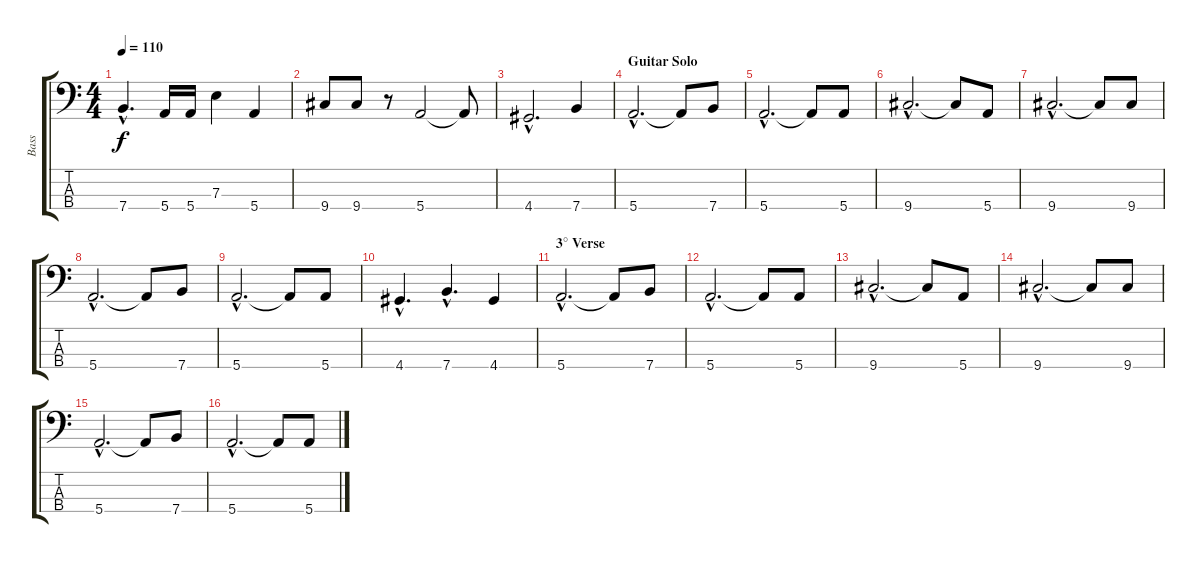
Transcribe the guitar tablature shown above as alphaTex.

\track ("Bass" "Bass") {instrument electricbassfinger}
\staff {score tabs}
\tuning (G2 D2 A1 E1) {hide}
\ts (4 4)
\tempo 110
\clef f4
\ks c
7.4{hac t}.4{d dy f} 5.4.16 5.4.16 7.3.4 5.4.4 |
9.4.8 9.4.8 r.8 5.4.2 5.4{t}.8 |
4.4{hac}.2{d} 7.4.4 |
\section ("" "Guitar Solo")
5.4{hac}.2{d} 5.4{t}.8 7.4.8 |
5.4{hac}.2{d} 5.4{t}.8 5.4.8 |
9.4{hac}.2{d} 9.4{t}.8 5.4.8 |
9.4{hac}.2{d} 9.4{t}.8 9.4.8 |
5.4{hac}.2{d} 5.4{t}.8 7.4.8 |
5.4{hac}.2{d} 5.4{t}.8 5.4.8 |
4.4{hac}.4{d} 7.4{hac}.4{d} 4.4.4 |
\section ("" "3° Verse")
5.4{hac}.2{d} 5.4{t}.8 7.4.8 |
5.4{hac}.2{d} 5.4{t}.8 5.4.8 |
9.4{hac}.2{d} 9.4{t}.8 5.4.8 |
9.4{hac}.2{d} 9.4{t}.8 9.4.8 |
5.4{hac}.2{d} 5.4{t}.8 7.4.8 |
5.4{hac}.2{d} 5.4{t}.8 5.4.8
